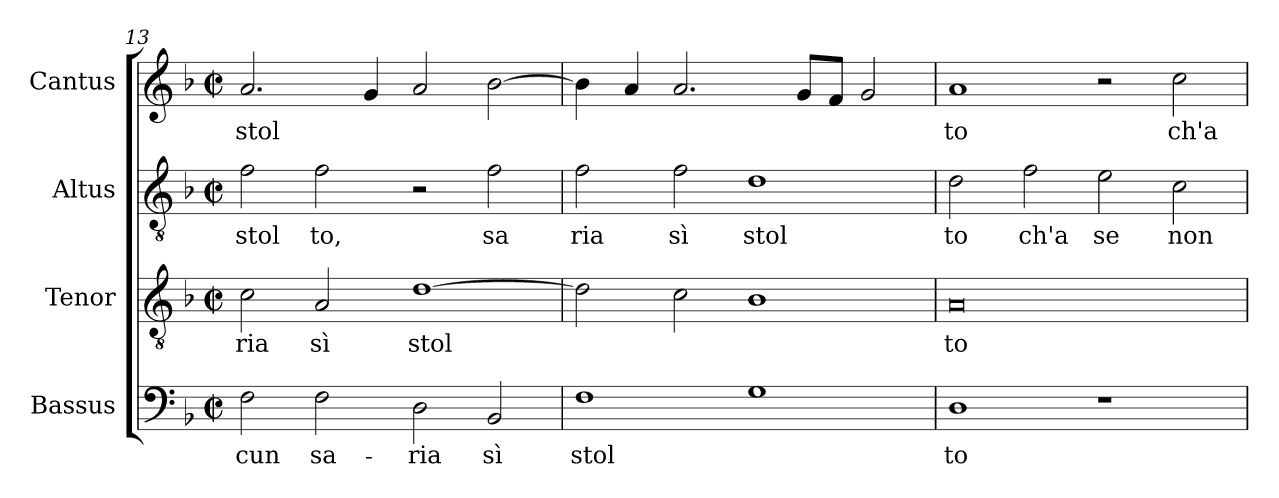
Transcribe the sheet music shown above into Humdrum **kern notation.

**kern	**text	**kern	**text	**kern	**text	**kern	**text
*part4	*part4	*part3	*part3	*part2	*part2	*part1	*part1
*staff4	*staff4	*staff3	*staff3	*staff2	*staff2	*staff1	*staff1
*I"Bassus	*	*I"Tenor	*	*I"Altus	*	*I"Cantus	*
!!LO:PB:g=z
*clefF4	*	*clefGv2	*	*clefGv2	*	*clefG2	*
*k[b-]	*	*k[b-]	*	*k[b-]	*	*k[b-]	*
*F:	*	*F:	*	*F:	*	*F:	*
*M2/2	*	*M2/2	*	*M2/2	*	*M2/2	*
*met(c|)	*	*met(c|)	*	*met(c|)	*	*met(c|)	*
=13	=13	=13	=13	=13	=13	=13	=13
!	!LO:LY:b:cj	!	!LO:LY:b:cj	!	!LO:LY:b:cj	!	!LO:LY:b:cj
2F\	cun	2c\	ria	2f\	stol	2.a/	stol-
!	!LO:LY:b:cj	!	!LO:LY:b:cj	!	!LO:LY:b:cj	!	!
2F\	sa-	2A/	sì	2f\	to,	.	.
!	!	!	!	!	!	!	!LO:LY:b:cj
.	.	.	.	.	.	4g/	--
!	!LO:LY:b:cj	!	!LO:LY:b:cj	!	!	!	!LO:LY:b:cj
2D\	-ria	[>1d	stol-	2r	.	2a/	--
!	!LO:LY:b:cj	!	!	!	!LO:LY:b:cj	!	!LO:LY:b:cj
2BB-/	sì	.	.	2f\	sa	[>2b-\	--
=14	=14	=14	=14	=14	=14	=14	=14
!	!LO:LY:b:cj	!	!LO:LY:b:cj	!	!LO:LY:b:cj	!	!LO:LY:b:cj
1F	stol-	2d\]	--	2f\	ria	4b-\]	--
!	!	!	!	!	!	!	!LO:LY:b:cj
.	.	.	.	.	.	4a/	--
!	!	!	!LO:LY:b:cj	!	!LO:LY:b:cj	!	!LO:LY:b:cj
.	.	2c\	--	2f\	sì	2.a/	--
!	!LO:LY:b:cj	!	!LO:LY:b:cj	!	!LO:LY:b:cj	!	!
1G	--	1B-	--	1d	stol	.	.
!	!	!	!	!	!	!	!LO:LY:b:cj
.	.	.	.	.	.	8g/L	--
!	!	!	!	!	!	!	!LO:LY:b:cj
.	.	.	.	.	.	8f/J	--
!	!	!	!	!	!	!	!LO:LY:b:cj
.	.	.	.	.	.	2g/	--
=15	=15	=15	=15	=15	=15	=15	=15
!	!LO:LY:b:cj	!	!LO:LY:b:cj	!	!LO:LY:b:cj	!	!LO:LY:b:cj
1D	-to	0A	-to	2d\	to	1a	-to
!	!	!	!	!	!LO:LY:b:cj	!	!
.	.	.	.	2f\	ch'a	.	.
!	!	!	!	!	!LO:LY:b:cj	!	!
1r	.	.	.	2e\	se	2r	.
!	!	!	!	!	!LO:LY:b:cj	!	!LO:LY:b:cj
.	.	.	.	2c\	non	2cc\	ch'a
=	=	=	=	=	=	=	=
*-	*-	*-	*-	*-	*-	*-	*-
